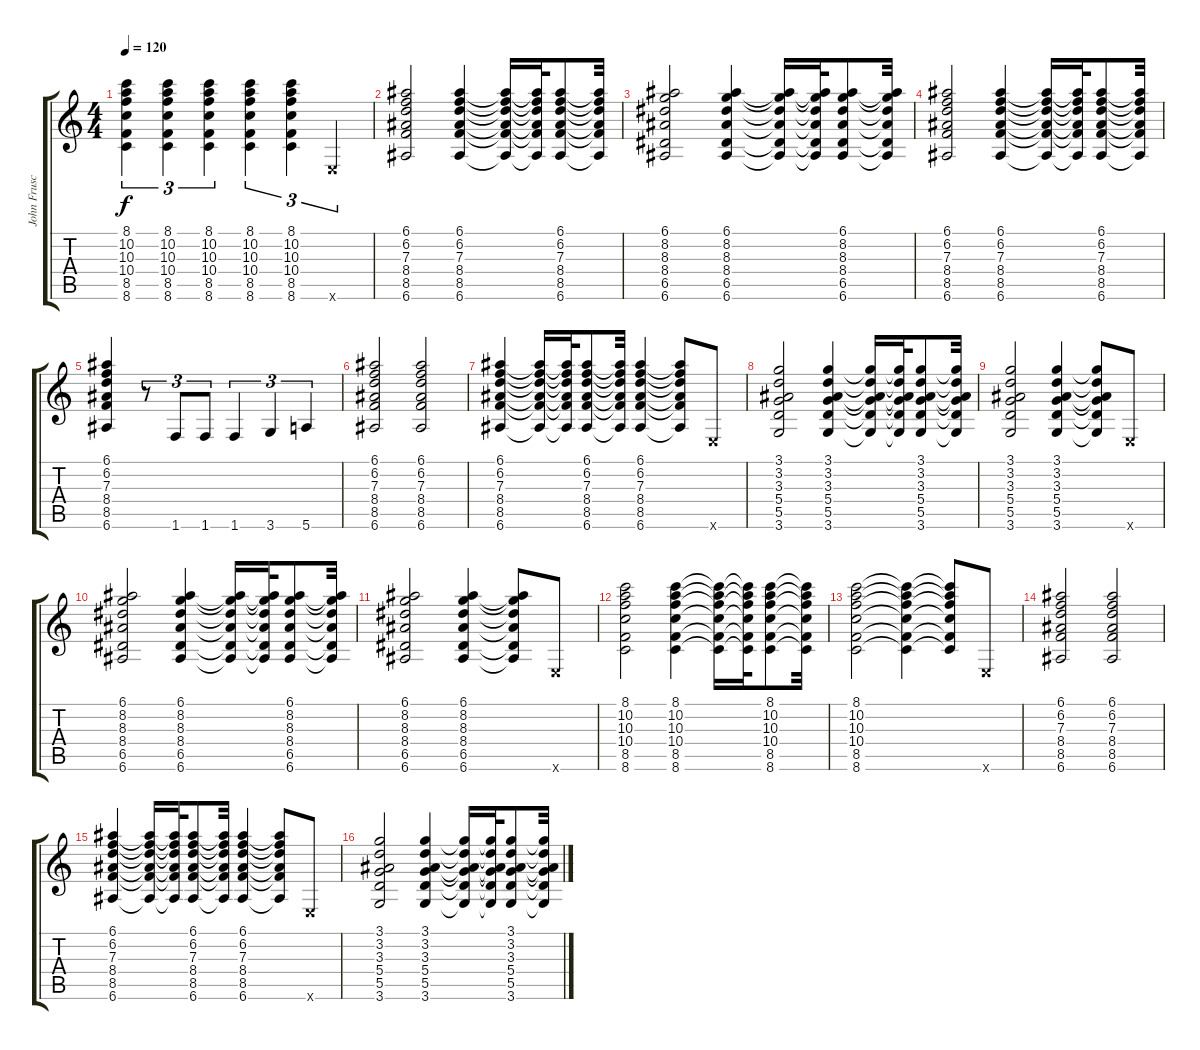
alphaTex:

\track ("John Frusciante" "John Frusc") {instrument electricguitarjazz}
\staff {score tabs}
\tuning (E4 B3 G3 D3 A2 E2) {hide}
\ts (4 4)
\tempo 120
\clef g2
\ks c
(8.1 10.2 10.3 10.4 8.5 8.6).4{tu (3 2) dy f} (8.1 10.2 10.3 10.4 8.5 8.6).4{tu (3 2)} (8.1 10.2 10.3 10.4 8.5 8.6).4{tu (3 2)} (8.1 10.2 10.3 10.4 8.5 8.6).4{tu (3 2)} (8.1 10.2 10.3 10.4 8.5 8.6).4{tu (3 2)} 0.6{x}.4{tu (3 2)} |
(6.1 6.2 7.3 8.4 8.5 6.6).2 (6.1 6.2 7.3 8.4 8.5 6.6).4 (6.1{t} 6.2{t} 7.3{t} 8.4{t} 8.5{t} 6.6{t}).16 (6.1{t} 6.2{t} 7.3{t} 8.4{t} 8.5{t} 6.6{t}).32 (6.1 6.2 7.3 8.4 8.5 6.6).8 (6.1{t} 6.2{t} 7.3{t} 8.4{t} 8.5{t} 6.6{t}).32 |
(6.1 8.2 8.3 8.4 6.5 6.6).2 (6.1 8.2 8.3 8.4 6.5 6.6).4 (6.1{t} 8.2{t} 8.3{t} 8.4{t} 6.5{t} 6.6{t}).16 (6.1{t} 8.2{t} 8.3{t} 8.4{t} 6.5{t} 6.6{t}).32 (6.1 8.2 8.3 8.4 6.5 6.6).8 (6.1{t} 8.2{t} 8.3{t} 8.4{t} 6.5{t} 6.6{t}).32 |
(6.1 6.2 7.3 8.4 8.5 6.6).2 (6.1 6.2 7.3 8.4 8.5 6.6).4 (6.1{t} 6.2{t} 7.3{t} 8.4{t} 8.5{t} 6.6{t}).16 (6.1{t} 6.2{t} 7.3{t} 8.4{t} 8.5{t} 6.6{t}).32 (6.1 6.2 7.3 8.4 8.5 6.6).8 (6.1{t} 6.2{t} 7.3{t} 8.4{t} 8.5{t} 6.6{t}).32 |
(6.1 6.2 7.3 8.4 8.5 6.6).4 r.8{tu (3 2)} 1.6.8{tu (3 2)} 1.6.8{tu (3 2)} 1.6.4{tu (3 2)} 3.6.4{tu (3 2)} 5.6.4{tu (3 2)} |
(6.1 6.2 7.3 8.4 8.5 6.6).2 (6.1 6.2 7.3 8.4 8.5 6.6).2 |
(6.1 6.2 7.3 8.4 8.5 6.6).4 (6.1{t} 6.2{t} 7.3{t} 8.4{t} 8.5{t} 6.6{t}).16 (6.1{t} 6.2{t} 7.3{t} 8.4{t} 8.5{t} 6.6{t}).32 (6.1 6.2 7.3 8.4 8.5 6.6).8 (6.1{t} 6.2{t} 7.3{t} 8.4{t} 8.5{t} 6.6{t}).32 (6.1 6.2 7.3 8.4 8.5 6.6).4 (6.1{t} 6.2{t} 7.3{t} 8.4{t} 8.5{t} 6.6{t}).8 0.6{x}.8 |
(3.1 3.2 3.3 5.4 5.5 3.6).2 (3.1 3.2 3.3 5.4 5.5 3.6).4 (3.1{t} 3.2{t} 3.3{t} 5.4{t} 5.5{t} 3.6{t}).16 (3.1{t} 3.2{t} 3.3{t} 5.4{t} 5.5{t} 3.6{t}).32 (3.1 3.2 3.3 5.4 5.5 3.6).8 (3.1{t} 3.2{t} 3.3{t} 5.4{t} 5.5{t} 3.6{t}).32 |
(3.1 3.2 3.3 5.4 5.5 3.6).2 (3.1 3.2 3.3 5.4 5.5 3.6).4 (3.1{t} 3.2{t} 3.3{t} 5.4{t} 5.5{t} 3.6{t}).8 0.6{x}.8 |
(6.1 8.2 8.3 8.4 6.5 6.6).2 (6.1 8.2 8.3 8.4 6.5 6.6).4 (6.1{t} 8.2{t} 8.3{t} 8.4{t} 6.5{t} 6.6{t}).16 (6.1{t} 8.2{t} 8.3{t} 8.4{t} 6.5{t} 6.6{t}).32 (6.1 8.2 8.3 8.4 6.5 6.6).8 (6.1{t} 8.2{t} 8.3{t} 8.4{t} 6.5{t} 6.6{t}).32 |
(6.1 8.2 8.3 8.4 6.5 6.6).2 (6.1 8.2 8.3 8.4 6.5 6.6).4 (6.1{t} 8.2{t} 8.3{t} 8.4{t} 6.5{t} 6.6{t}).8 0.6{x}.8 |
(8.1 10.2 10.3 10.4 8.5 8.6).2 (8.1 10.2 10.3 10.4 8.5 8.6).4 (8.1{t} 10.2{t} 10.3{t} 10.4{t} 8.5{t} 8.6{t}).16 (8.1{t} 10.2{t} 10.3{t} 10.4{t} 8.5{t} 8.6{t}).32 (8.1 10.2 10.3 10.4 8.5 8.6).8 (8.1{t} 10.2{t} 10.3{t} 10.4{t} 8.5{t} 8.6{t}).32 |
(8.1 10.2 10.3 10.4 8.5 8.6).2 (8.1{t} 10.2{t} 10.3{t} 10.4{t} 8.5{t} 8.6{t}).4 (8.1{t} 10.2{t} 10.3{t} 10.4{t} 8.5{t} 8.6{t}).8 0.6{x}.8 |
(6.1 6.2 7.3 8.4 8.5 6.6).2 (6.1 6.2 7.3 8.4 8.5 6.6).2 |
(6.1 6.2 7.3 8.4 8.5 6.6).4 (6.1{t} 6.2{t} 7.3{t} 8.4{t} 8.5{t} 6.6{t}).16 (6.1{t} 6.2{t} 7.3{t} 8.4{t} 8.5{t} 6.6{t}).32 (6.1 6.2 7.3 8.4 8.5 6.6).8 (6.1{t} 6.2{t} 7.3{t} 8.4{t} 8.5{t} 6.6{t}).32 (6.1 6.2 7.3 8.4 8.5 6.6).4 (6.1{t} 6.2{t} 7.3{t} 8.4{t} 8.5{t} 6.6{t}).8 0.6{x}.8 |
(3.1 3.2 3.3 5.4 5.5 3.6).2 (3.1 3.2 3.3 5.4 5.5 3.6).4 (3.1{t} 3.2{t} 3.3{t} 5.4{t} 5.5{t} 3.6{t}).16 (3.1{t} 3.2{t} 3.3{t} 5.4{t} 5.5{t} 3.6{t}).32 (3.1 3.2 3.3 5.4 5.5 3.6).8 (3.1{t} 3.2{t} 3.3{t} 5.4{t} 5.5{t} 3.6{t}).32
